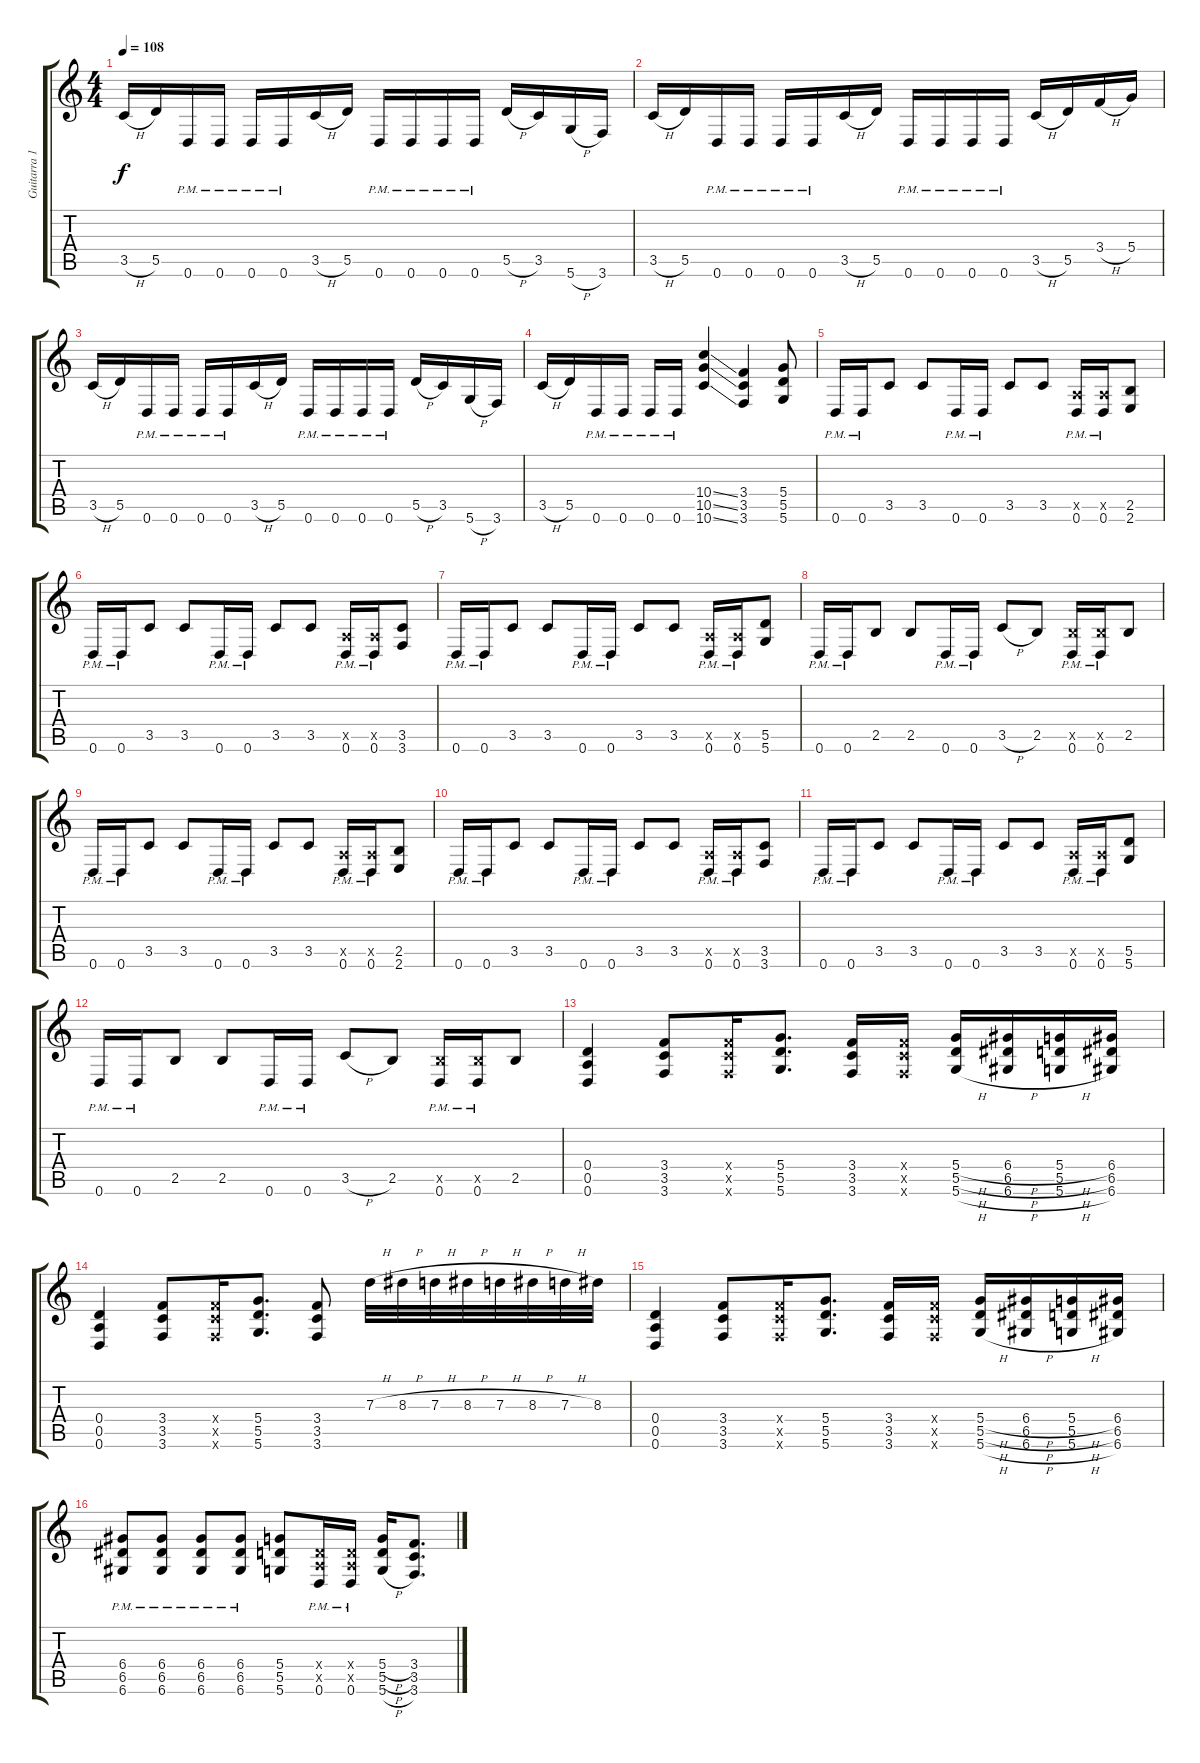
\track ("Guitarra 1" "Guitarra 1") {instrument distortionguitar}
\staff {score tabs}
\tuning (E4 B3 G3 D3 A2 D2) {hide}
\ts (4 4)
\tempo 108
\clef g2
\ks c
3.5{h}.16{dy f} 5.5.16 0.6{pm}.16 0.6{pm}.16 0.6{pm}.16 0.6{pm}.16 3.5{h}.16 5.5.16 0.6{pm}.16 0.6{pm}.16 0.6{pm}.16 0.6{pm}.16 5.5{h}.16 3.5.16 5.6{h}.16 3.6.16 |
3.5{h}.16 5.5.16 0.6{pm}.16 0.6{pm}.16 0.6{pm}.16 0.6{pm}.16 3.5{h}.16 5.5.16 0.6{pm}.16 0.6{pm}.16 0.6{pm}.16 0.6{pm}.16 3.5{h}.16 5.5.16 3.4{h}.16 5.4.16 |
3.5{h}.16 5.5.16 0.6{pm}.16 0.6{pm}.16 0.6{pm}.16 0.6{pm}.16 3.5{h}.16 5.5.16 0.6{pm}.16 0.6{pm}.16 0.6{pm}.16 0.6{pm}.16 5.5{h}.16 3.5.16 5.6{h}.16 3.6.16 |
3.5{h}.16 5.5.16 0.6{pm}.16 0.6{pm}.16 0.6{pm}.16 0.6{pm}.16 (10.4{ss} 10.5{ss} 10.6{ss}).4 (3.4 3.5 3.6).4 (5.4 5.5 5.6).8 |
0.6{pm}.16 0.6{pm}.16 3.5.8 3.5.8 0.6{pm}.16 0.6{pm}.16 3.5.8 3.5.8 (0.5{x} 0.6{pm}).16 (0.5{x} 0.6{pm}).16 (2.5 2.6).8 |
0.6{pm}.16 0.6{pm}.16 3.5.8 3.5.8 0.6{pm}.16 0.6{pm}.16 3.5.8 3.5.8 (0.5{x} 0.6{pm}).16 (0.5{x} 0.6{pm}).16 (3.5 3.6).8 |
0.6{pm}.16 0.6{pm}.16 3.5.8 3.5.8 0.6{pm}.16 0.6{pm}.16 3.5.8 3.5.8 (0.5{x} 0.6{pm}).16 (0.5{x} 0.6{pm}).16 (5.5 5.6).8 |
0.6{pm}.16 0.6{pm}.16 2.5.8 2.5.8 0.6{pm}.16 0.6{pm}.16 3.5{h}.8 2.5.8 (2.5{x} 0.6{pm}).16 (2.5{x} 0.6{pm}).16 2.5.8 |
0.6{pm}.16 0.6{pm}.16 3.5.8 3.5.8 0.6{pm}.16 0.6{pm}.16 3.5.8 3.5.8 (0.5{x} 0.6{pm}).16 (0.5{x} 0.6{pm}).16 (2.5 2.6).8 |
0.6{pm}.16 0.6{pm}.16 3.5.8 3.5.8 0.6{pm}.16 0.6{pm}.16 3.5.8 3.5.8 (0.5{x} 0.6{pm}).16 (0.5{x} 0.6{pm}).16 (3.5 3.6).8 |
0.6{pm}.16 0.6{pm}.16 3.5.8 3.5.8 0.6{pm}.16 0.6{pm}.16 3.5.8 3.5.8 (0.5{x} 0.6{pm}).16 (0.5{x} 0.6{pm}).16 (5.5 5.6).8 |
0.6{pm}.16 0.6{pm}.16 2.5.8 2.5.8 0.6{pm}.16 0.6{pm}.16 3.5{h}.8 2.5.8 (2.5{x} 0.6{pm}).16 (2.5{x} 0.6{pm}).16 2.5.8 |
(0.4 0.5 0.6).4 (3.4 3.5 3.6).8 (3.4{x} 3.5{x} 3.6{x}).16 (5.4 5.5 5.6).8{d} (3.4 3.5 3.6).16 (3.4{x} 3.5{x} 3.6{x}).16 (5.4{h} 5.5{h} 5.6{h}).16 (6.4{h} 6.5{h} 6.6{h}).16 (5.4{h} 5.5{h} 5.6{h}).16 (6.4 6.5 6.6).16 |
(0.4 0.5 0.6).4 (3.4 3.5 3.6).8 (3.4{x} 3.5{x} 3.6{x}).16 (5.4 5.5 5.6).8{d} (3.4 3.5 3.6).8 7.3{h}.32 8.3{h}.32 7.3{h}.32 8.3{h}.32 7.3{h}.32 8.3{h}.32 7.3{h}.32 8.3.32 |
(0.4 0.5 0.6).4 (3.4 3.5 3.6).8 (3.4{x} 3.5{x} 3.6{x}).16 (5.4 5.5 5.6).8{d} (3.4 3.5 3.6).16 (3.4{x} 3.5{x} 3.6{x}).16 (5.4{h} 5.5{h} 5.6{h}).16 (6.4{h} 6.5{h} 6.6{h}).16 (5.4{h} 5.5{h} 5.6{h}).16 (6.4 6.5 6.6).16 |
(6.4{pm} 6.5{pm} 6.6{pm}).8 (6.4{pm} 6.5{pm} 6.6{pm}).8 (6.4{pm} 6.5{pm} 6.6{pm}).8 (6.4{pm} 6.5{pm} 6.6{pm}).8 (5.4 5.5 5.6).8 (0.4{x} 0.5{x} 0.6{pm}).16 (0.4{x} 0.5{x} 0.6{pm}).16 (5.4{h} 5.5{h} 5.6{h}).16 (3.4 3.5 3.6).8{d}
